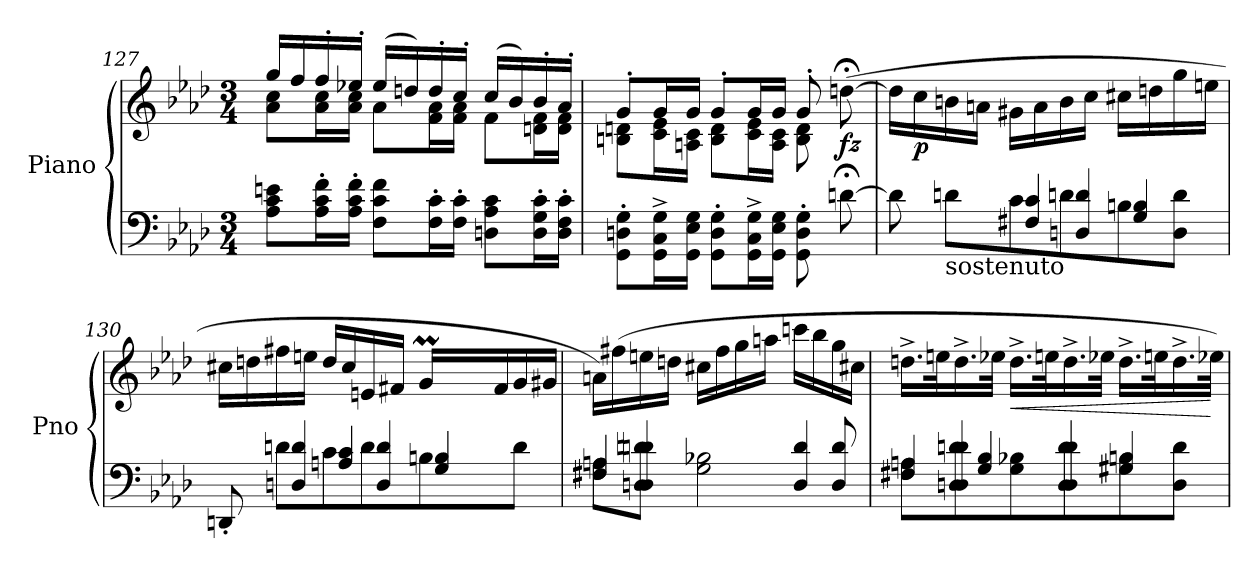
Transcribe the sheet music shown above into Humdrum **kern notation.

**kern	**kern	**dynam
*part1	*part1	*part1
*staff2	*staff1	*staff1/2
*I"Piano	*	*
*I'Pno	*	*
!!LO:PB:g=z
*clefF4	*clefG2	*
*k[b-e-a-d-]	*k[b-e-a-d-]	*
*A-:	*A-:	*
*M3/4	*M3/4	*
=127	=127	=127
*	*^	*
8A-\ 8c\ 8en\L	16gg/LL	8a-\ 8cc\L	.
.	16ff/	.	.
16A-\' 16c\' 16f\'L	16ff'/	16a-\ 16cc\L	.
16A-\' 16c\' 16f\'JJ	16ee-X'/JJ	16a-\ 16cc\JJ	.
8F\ 8c\ 8f\L	(16ee-/LL	8a-\L	.
.	16ddn/)	.	.
16F\' 16c\'L	16dd'/	16f\ 16a-\L	.
16F\' 16c\'JJ	16cc'/JJ	16f\ 16a-\JJ	.
8Dn\ 8A-\ 8c\L	(16cc/LL	8f\L	.
.	16b-/)	.	.
16D\' 16G\' 16c\'L	16b-'/	16dn\ 16f\L	.
16D\' 16F\' 16c\'JJ	16a-'/JJ	16d\ 16f\JJ	.
=128	=128	=128	=128
8GG\' 8Dn\' 8G\'L	8g'/L	8Bn\ 8dn\L	.
16GG\^ 16C\^ 16G\^L	16g/L	16c\ 16e-\L	.
16GG\ 16E-\ 16G\JJ	16g/JJ	16An\ 16c\JJ	.
8GG\' 8D\' 8G\'L	8g'/L	8B\ 8d\L	.
16GG\^ 16C\^ 16G\^L	16g/L	16c\ 16e-\L	.
16GG\ 16E-\ 16G\JJ	16g/JJ	16A\ 16c\JJ	.
8GG\' 8D\' 8G\'	8g'/	8B\ 8d\	.
!	!	!	!LO:DY:b
[8dn;\	([8ddn;<\	8ryy	fz
*	*v	*v	*
=129	=129	=129
*^	*	*
*	*^	*	*
8d\]	4ryy	4.ryy	16dd\LL]	.
!	!	!	!	!LO:DY:b
.	.	.	16cc\	p
!LO:TX:b:t=sostenuto	!	!	!	!
8dn\L	.	.	16bn\	.
.	.	.	16an\JJ	.
8c\	4F#X/ 4c/	.	16g#X\LL	.
.	.	.	16a\	.
8dn\	.	4Dn/ 4d/	16b\	.
.	.	.	16cc\JJ	.
8Bn\	4G/ 4B/	.	16cc#X\LL	.
.	.	.	16ddn\	.
8D\ 8d\J	.	8ryy	16gg\	.
.	.	.	16een\JJ	.
!!LO:LB:g=z
=130	=130	=130	=130	=130
*	*	*	*^	*
!	!	!	!	!	!LO:DY:b=2
!	!	!	!	!	!LO:DY:n=1:b=2
8DDn'/	8ryy	4ryy	16cc#X\LL	2ryy	p sf
.	.	.	16ddn\	.	.
8dn\L	4Dn/ 4d/	.	16ff#X\	.	.
.	.	.	16een\JJ	.	.
8c\	.	4An/ 4c/	16dd/LL	.	.
.	.	.	16cc#/	.	.
8d\	4D/ 4d/	.	16en/	.	.
.	.	.	16f#X/JJ	.	.
8Bn\	.	4G/ 4B/	16gm/LL	64a-yy	.
.	.	.	.	64gyy	.
.	.	.	.	64a-yy	.
.	.	.	.	64gyy	.
.	.	.	16f#/	8.ryy	.
8d\J	8ryy	.	16g/	.	.
.	.	.	16g#X/JJ	.	.
*	*	*	*v	*v	*
=131	=131	=131	=131	=131
8F#X\ 8An\L	4F#/ 4A/	8ryy	16an\LL)	.
.	.	.	(16ff#X\	.
8Dn\ 8dn\J	.	4D/ 4dn/	16een\	.
.	.	.	16ddn\JJ	.
2G\ 2B-X\	4ryy	.	16cc#X\LL	.
.	.	.	16ff#\	.
.	.	4ryy	16gg\	.
.	.	.	16aan\JJ	.
.	4D/ 4d/	.	16cccn\LL	.
.	.	.	16bb-\	.
.	.	8D/ 8d/	16gg\	.
.	.	.	16cc#X\JJ	.
!!LO:LB:g=z
=132	=132	=132	=132	=132
8F#X\ 8An\L	4F#/ 4A/	8ryy	16.ddn^\LL	.
.	.	.	32een\K	.
8Dn\ 8dn\	.	4D/ 4d/	16.dd^\	.
.	.	.	32ee-X\JJk	.
!	!	!	!	!LO:HP:b
8G\ 8B-X\	4G/ 4B-/	.	16.dd^\LL	<
.	.	.	32een\K	.
8D\ 8d\	.	4D/ 4d/	16.dd^\	.
.	.	.	32ee-X\JJk	.
8G#X\ 8Bn\	4G#/ 4B/	.	16.dd^\LL	.
.	.	.	32een\K	.
8D\ 8d\J	.	8ryy	16.dd^\	.
.	.	.	32ee-X\JJk)	[
*v	*v	*v	*	*
=	=	=
*-	*-	*-
